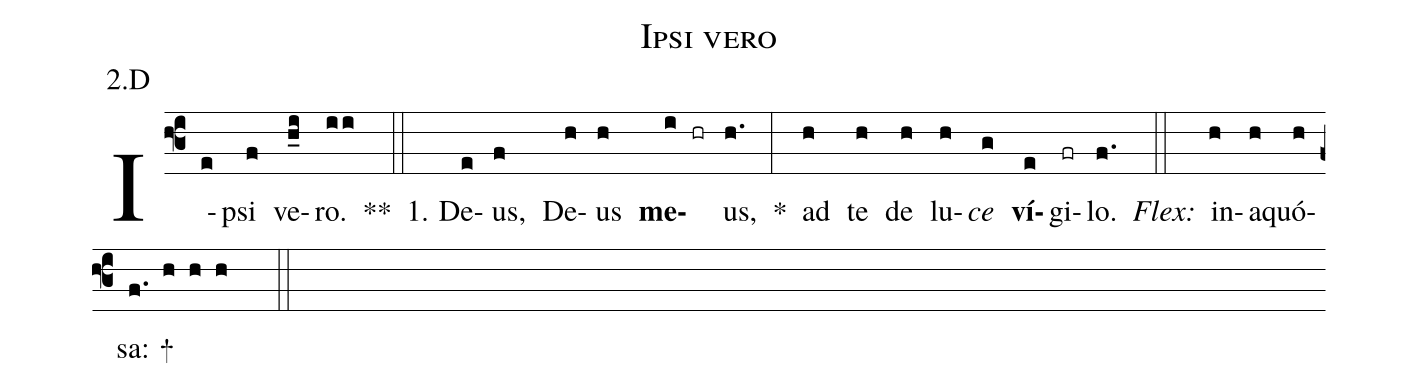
name:Ipsi vero;
office-part:Antiphona;
mode:2;
annotation: 2.D;
%%
(f3) I(e)psi(f) ve(h_i)ro.(ii) **(::)
1. De(e)us,(f) De(h)us(h) <b>me</b>(i hr)us,(h.) *(:) ad(h) te(h) de(h) lu(h)<i>ce</i>(g) <b>ví</b>(e)gi(fr)lo.(f.) <i>Flex:</i>(::)  in(h)a(h)quó(h)sa: +(f. h h h  ::)
